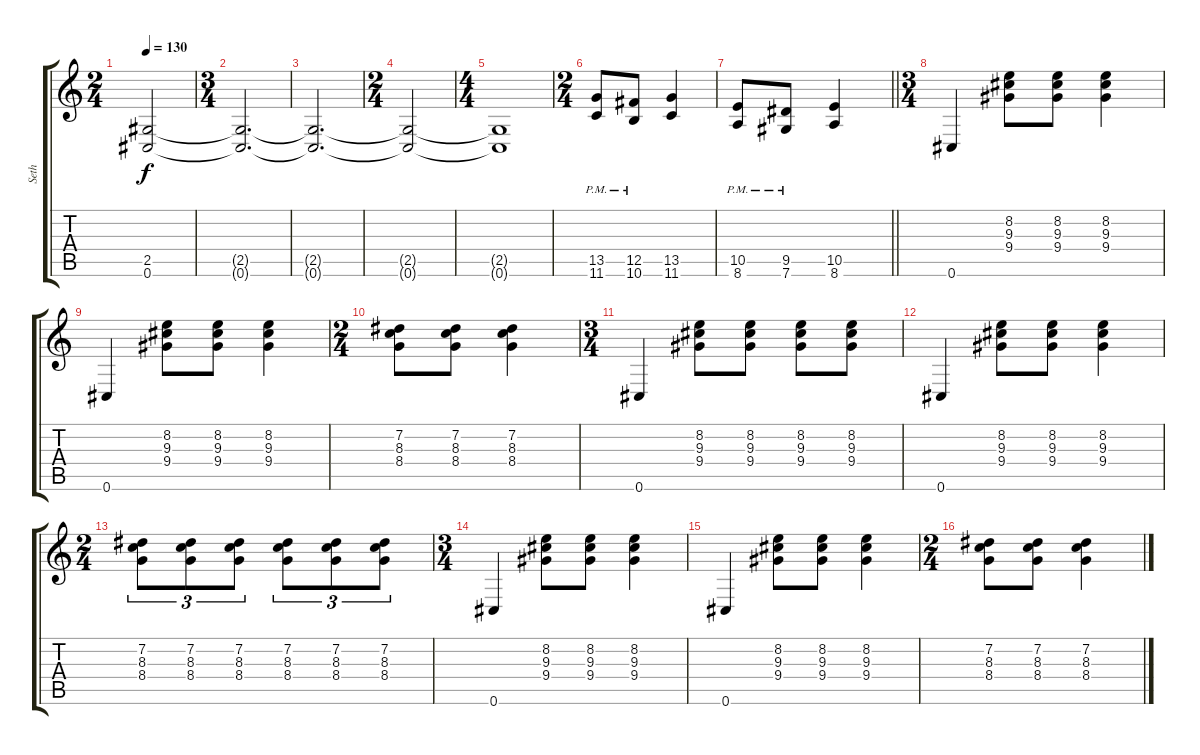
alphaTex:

\track ("Seth" "Seth") {instrument overdrivenguitar}
\staff {score tabs}
\tuning (Db4 Ab3 E3 B2 Gb2 Db2) {hide}
\ts (2 4)
\tempo 130
\clef g2
\ks c
(2.5{t} 0.6{t}).2{dy f} |
\ts (3 4)
(2.5{t} 0.6{t}).2{d} |
(2.5{t} 0.6{t}).2{d} |
\ts (2 4)
(2.5{t} 0.6{t}).2 |
\ts (4 4)
(2.5{t} 0.6{t}).1 |
\ts (2 4)
(13.5{pm} 11.6{pm}).8 (12.5{pm} 10.6{pm}).8 (13.5 11.6).4 |
\barLineRight lightlight
(10.5{pm} 8.6{pm}).8 (9.5{pm} 7.6{pm}).8 (10.5 8.6).4 |
\ts (3 4)
0.6.4 (8.2 9.3 9.4).8 (8.2 9.3 9.4).8 (8.2 9.3 9.4).4 |
0.6.4 (8.2 9.3 9.4).8 (8.2 9.3 9.4).8 (8.2 9.3 9.4).4 |
\ts (2 4)
(7.2 8.3 8.4).8 (7.2 8.3 8.4).8 (7.2 8.3 8.4).4 |
\ts (3 4)
0.6.4 (8.2 9.3 9.4).8 (8.2 9.3 9.4).8 (8.2 9.3 9.4).8 (8.2 9.3 9.4).8 |
0.6.4 (8.2 9.3 9.4).8 (8.2 9.3 9.4).8 (8.2 9.3 9.4).4 |
\ts (2 4)
(7.2 8.3 8.4).8{tu (3 2)} (7.2 8.3 8.4).8{tu (3 2)} (7.2 8.3 8.4).8{tu (3 2)} (7.2 8.3 8.4).8{tu (3 2)} (7.2 8.3 8.4).8{tu (3 2)} (7.2 8.3 8.4).8{tu (3 2)} |
\ts (3 4)
0.6.4 (8.2 9.3 9.4).8 (8.2 9.3 9.4).8 (8.2 9.3 9.4).4 |
0.6.4 (8.2 9.3 9.4).8 (8.2 9.3 9.4).8 (8.2 9.3 9.4).4 |
\ts (2 4)
(7.2 8.3 8.4).8 (7.2 8.3 8.4).8 (7.2 8.3 8.4).4
